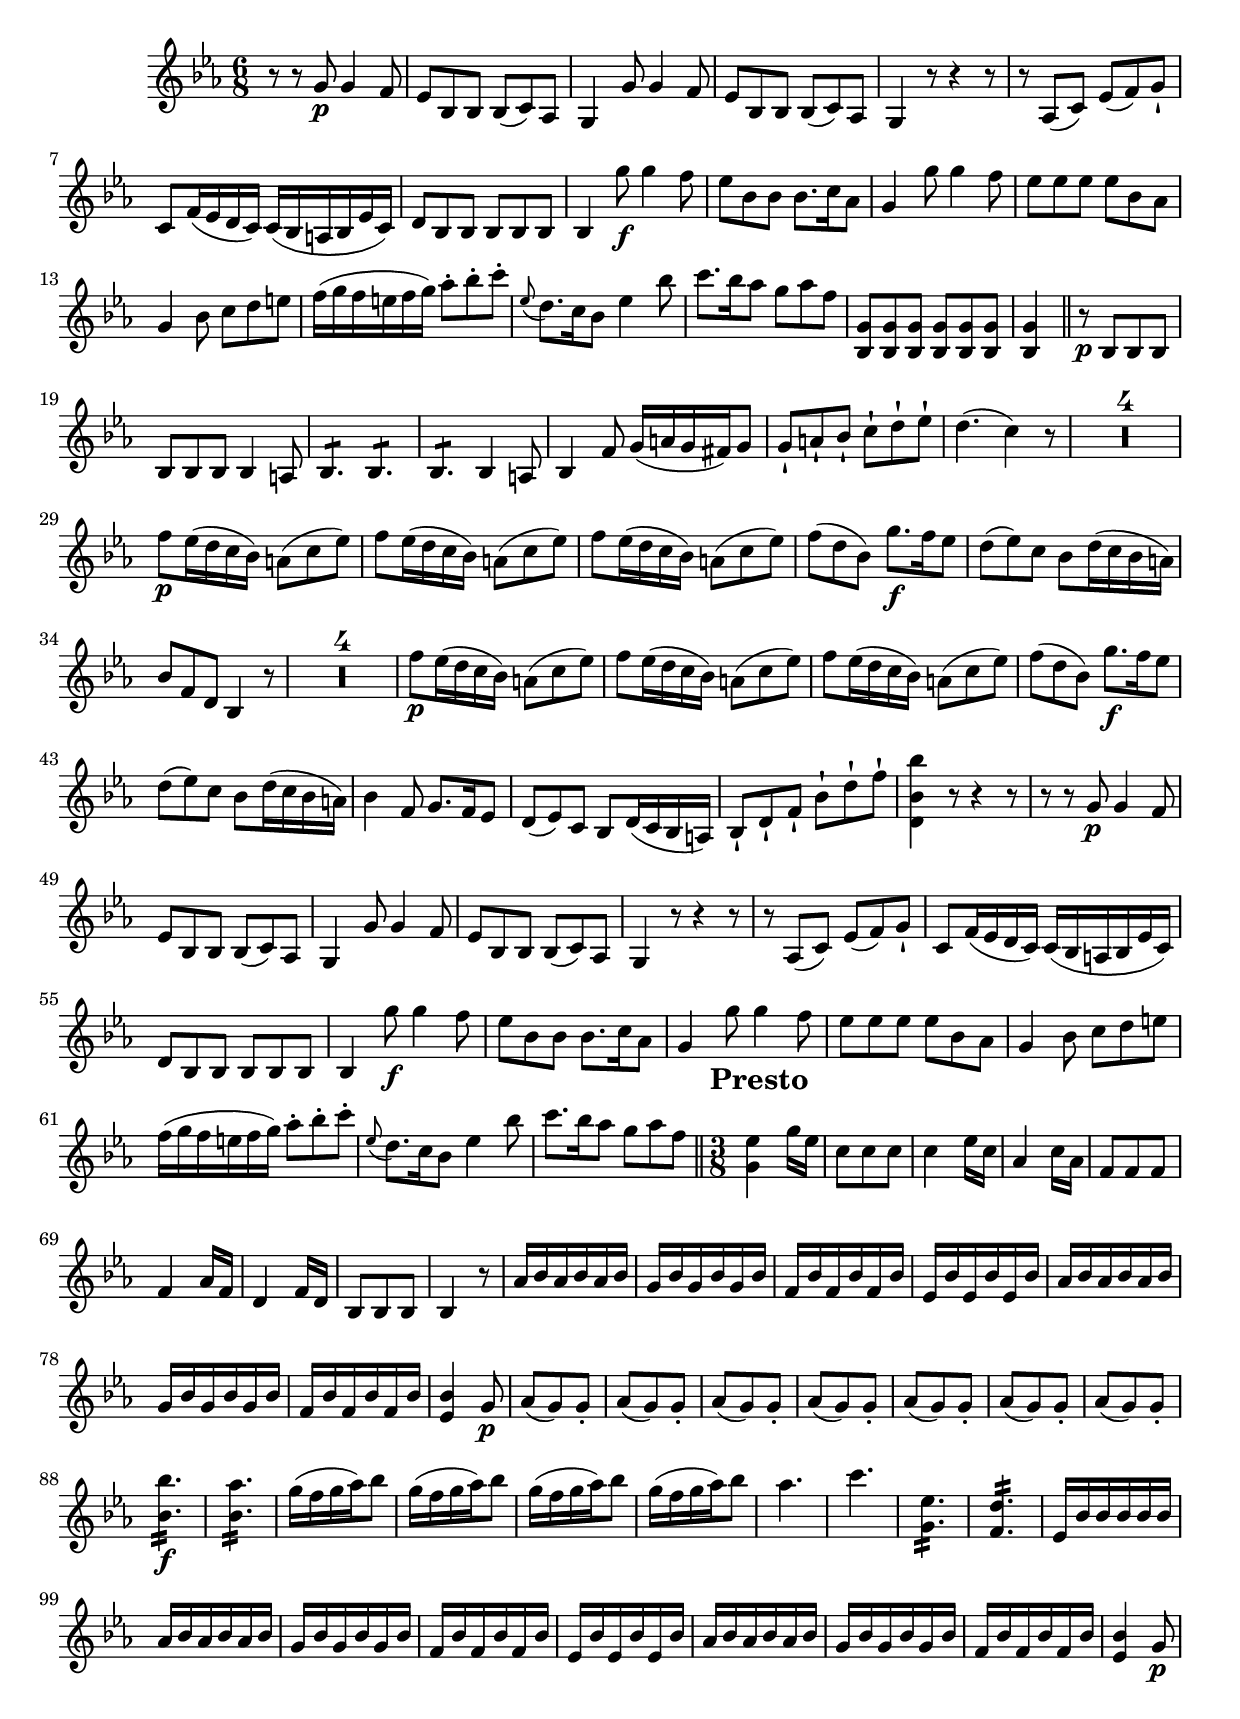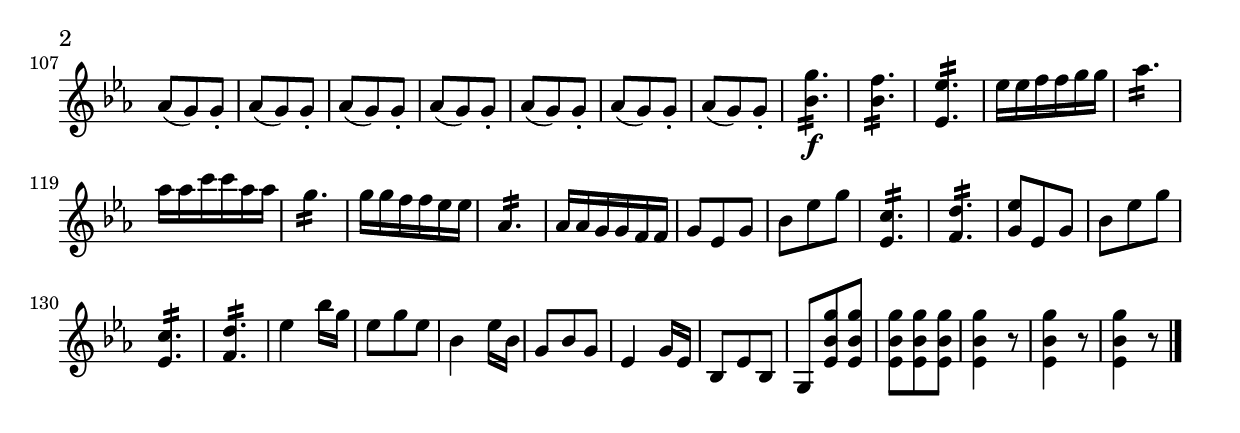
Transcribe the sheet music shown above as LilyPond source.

\version "2.16.0"      %Gossec - Symphonie mi bémol
                        %Violon2 - 3ème mvt
\relative c''{
\clef treble
\key ees \major
\time 6/8
\override Score.MetronomeMark #'transparent = ##t
\tempo 4.=60


r8 r g\p g4 f8
ees bes bes bes( c) aes
g4 g'8 g4 f8
ees bes bes bes( c) aes
g4 r8 r4 r8
r aes( c) ees( f) g-|
c, f16( ees d c) c( bes a bes ees c)
d8 bes bes bes bes bes
bes4 g''8\f g4 f8
ees bes bes bes8. c16 aes8
g4 g'8 g4 f8
ees ees ees ees bes aes
g4 bes8 c d e
f16( g f e f g) aes8-. bes-. c-.
\appoggiatura ees, d8. c16 bes8 ees4 bes'8
c8. bes16 aes8 g aes f
<bes,, g'> <bes g'> <bes g'> <bes g'> <bes g'> <bes g'> 
<bes g'>4 \bar "||" \noBreak r8\p bes bes bes
bes bes bes bes4 a8
bes4.:8 bes:
bes: bes4 a8
bes4 f'8 g16( a g fis) g8
g-| a-| bes-| c-| d-| ees-|
d4.( c4) r8
\set Score.skipBars = ##t R2. * 4 
%
%
%
f8\p ees16( d c bes) a8( c ees)
f ees16( d c bes) a8( c ees)
f ees16( d c bes) a8( c ees)
f( d bes) g'8.\f f16 ees8
d8( ees) c bes d16( c bes a)
bes8 f d bes4 r8
\set Score.skipBars = ##t R2. * 4 
%
%
%
f''8\p ees16( d c bes) a8( c ees)
f ees16( d c bes) a8( c ees)
f ees16( d c bes) a8( c ees)
f( d bes) g'8.\f f16 ees8
d8( ees) c bes d16( c bes a)
bes4 f8 g8. f16 ees8
d( ees) c bes d16( c bes a)
bes8-| d-| f-| bes-| d-| f-|
<d, bes' bes'>4 r8 r4 r8
r8 r g\p g4 f8
ees bes bes bes( c) aes
g4 g'8 g4 f8
ees bes bes bes( c) aes
g4 r8 r4 r8
r aes( c) ees( f) g-|
c, f16( ees d c) c( bes a bes ees c)
d8 bes bes bes bes bes
bes4 g''8\f g4 f8
ees bes bes bes8. c16 aes8
g4 g'8 g4 f8
ees ees ees ees bes aes
g4 bes8 c d e
f16( g f e f g) aes8-. bes-. c-.
\appoggiatura ees, d8. c16 bes8 ees4 bes'8
c8. bes16 aes8 g aes f \bar "||" \override Score.RehearsalMark #'break-align-symbols = #'(time-signature) \override Score.RehearsalMark #'self-alignment-X = #left \override Score.RehearsalMark #'padding = #2.0 \time 3/8 \mark \markup {\bold "Presto"} \tempo 4.=90
<g, ees'>4 g'16 ees
c8 c c
c4 ees16 c
aes4 c16 aes
f8 f f
f4 aes16 f
d4 f16 d
bes8 bes bes
bes4 r8
aes'16 bes aes bes aes bes
g bes g bes g bes
f bes f bes f bes
ees, bes' ees, bes' ees, bes'
aes16 bes aes bes aes bes
g bes g bes g bes
f bes f bes f bes
<ees, bes'>4 g8\p
\repeat unfold 7 {aes( g) g-.}
%
%
%
%
%
%
<bes bes'>4.:16\f
<bes aes'>:
g'16( f g aes) bes8
g16( f g aes) bes8
g16( f g aes) bes8
g16( f g aes) bes8
aes4. 
c
<g, ees'>4.:16
<f d'>:
ees16 bes' bes bes bes bes
aes16 bes aes bes aes bes
g bes g bes g bes
f bes f bes f bes
ees, bes' ees, bes' ees, bes'
aes16 bes aes bes aes bes
g bes g bes g bes
f bes f bes f bes
<ees, bes'>4 g8\p
\repeat unfold 7 {aes( g) g-.}
%
%
%
%
%
%
<bes g'>4.:16\f
<bes f'>:
<ees, ees'>:
ees'16 ees f f g g
aes4.:16
aes16 aes c c aes aes
g4.:16
g16 g f f ees ees
aes,4.:16
aes16 aes g g f f
g8 ees g
bes ees g
<ees, c'>4.:16
<f d'>:
<g ees'>8 ees g
bes ees g
<ees, c'>4.:16
<f d'>:
ees'4 bes'16 g
ees8 g ees
bes4 ees16 bes
g8 bes g
ees4 g16 ees
bes8 ees bes
g <ees' bes' g'> <ees bes' g'>
<ees bes' g'> <ees bes' g'> <ees bes' g'>
<ees bes' g'>4 r8
<ees bes' g'>4 r8
<ees bes' g'>4 r8 \bar "|." 
}

